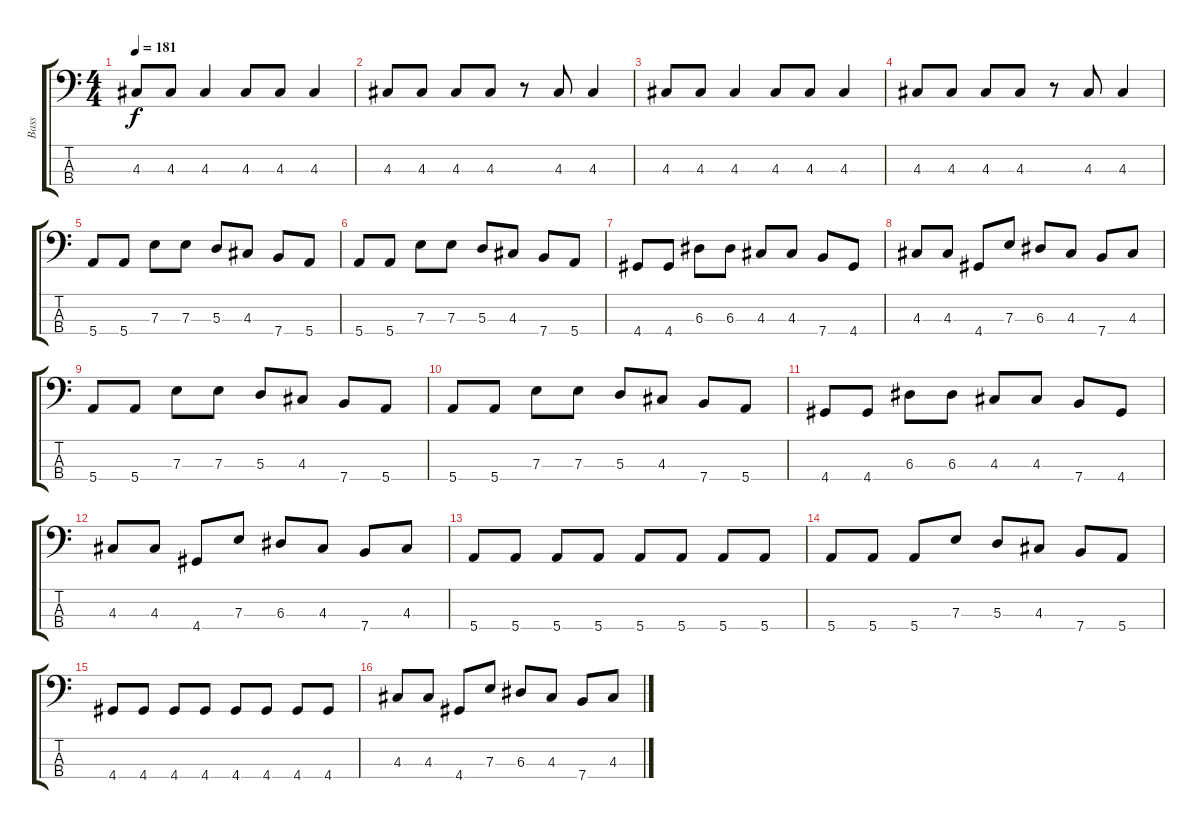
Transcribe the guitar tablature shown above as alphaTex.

\track ("Bass" "Bass") {instrument electricbasspick}
\staff {score tabs}
\tuning (G2 D2 A1 E1) {hide}
\ts (4 4)
\tempo 181
\clef f4
\ks c
4.3.8{dy f instrument electricbasspick} 4.3.8 4.3.4 4.3.8 4.3.8 4.3.4 |
4.3.8 4.3.8 4.3.8 4.3.8 r.8 4.3.8 4.3.4 |
4.3.8 4.3.8 4.3.4 4.3.8 4.3.8 4.3.4 |
4.3.8 4.3.8 4.3.8 4.3.8 r.8 4.3.8 4.3.4 |
5.4.8 5.4.8 7.3.8 7.3.8 5.3.8 4.3.8 7.4.8 5.4.8 |
5.4.8 5.4.8 7.3.8 7.3.8 5.3.8 4.3.8 7.4.8 5.4.8 |
4.4.8 4.4.8 6.3.8 6.3.8 4.3.8 4.3.8 7.4.8 4.4.8 |
4.3.8 4.3.8 4.4.8 7.3.8 6.3.8 4.3.8 7.4.8 4.3.8 |
5.4.8 5.4.8 7.3.8 7.3.8 5.3.8 4.3.8 7.4.8 5.4.8 |
5.4.8 5.4.8 7.3.8 7.3.8 5.3.8 4.3.8 7.4.8 5.4.8 |
4.4.8 4.4.8 6.3.8 6.3.8 4.3.8 4.3.8 7.4.8 4.4.8 |
4.3.8 4.3.8 4.4.8 7.3.8 6.3.8 4.3.8 7.4.8 4.3.8 |
5.4.8 5.4.8 5.4.8 5.4.8 5.4.8 5.4.8 5.4.8 5.4.8 |
5.4.8 5.4.8 5.4.8 7.3.8 5.3.8 4.3.8 7.4.8 5.4.8 |
4.4.8 4.4.8 4.4.8 4.4.8 4.4.8 4.4.8 4.4.8 4.4.8 |
4.3.8 4.3.8 4.4.8 7.3.8 6.3.8 4.3.8 7.4.8 4.3.8
